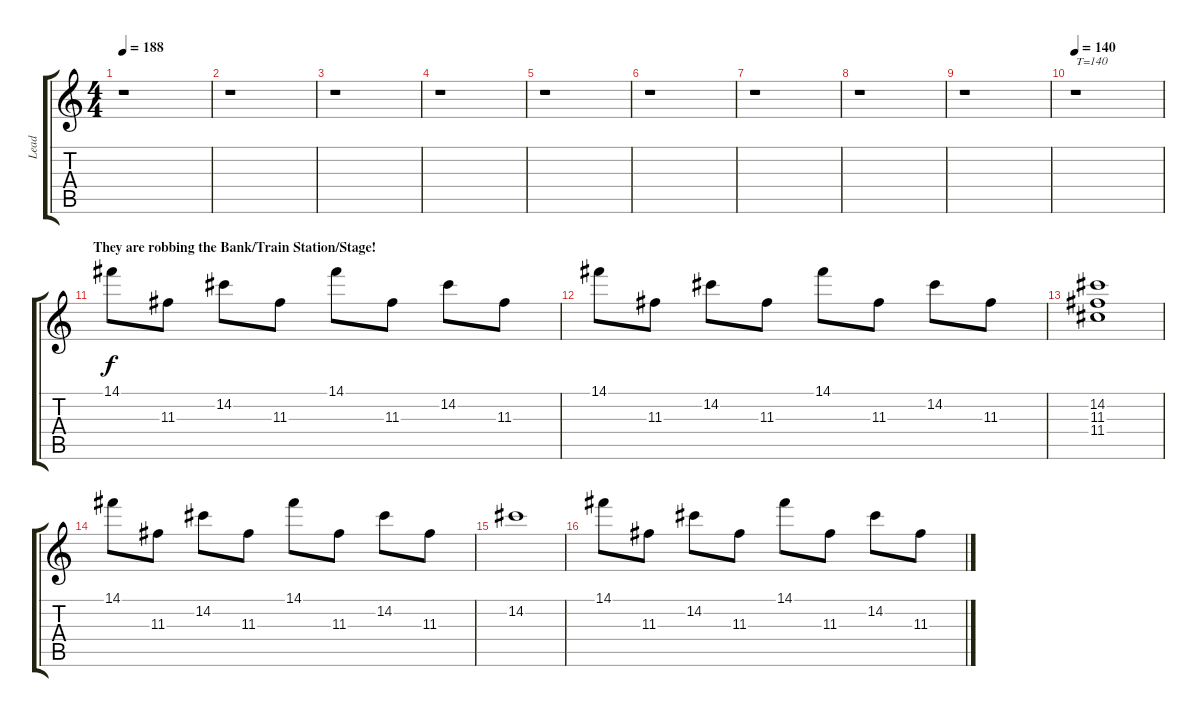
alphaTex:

\track ("Lead" "Lead") {instrument banjo}
\staff {score tabs}
\tuning (E4 B3 G3 D3 A2 E2) {hide}
\displaytranspose 12
\ts (4 4)
\tempo 188
\clef g2
\ks c
r.1{dy f} |
r.1 |
r.1 |
r.1 |
r.1 |
r.1 |
r.1 |
r.1 |
r.1 |
\tempo 140
r.1{txt "T=140" instrument recorder} |
\section ("" "They are robbing the Bank/Train Station/Stage!")
14.1.8{instrument recorder} 11.3.8 14.2.8 11.3.8 14.1.8 11.3.8 14.2.8 11.3.8 |
14.1.8 11.3.8 14.2.8 11.3.8 14.1.8 11.3.8 14.2.8 11.3.8 |
(14.2 11.3 11.4).1 |
14.1.8 11.3.8 14.2.8 11.3.8 14.1.8 11.3.8 14.2.8 11.3.8 |
14.2.1 |
14.1.8 11.3.8 14.2.8 11.3.8 14.1.8 11.3.8 14.2.8 11.3.8
